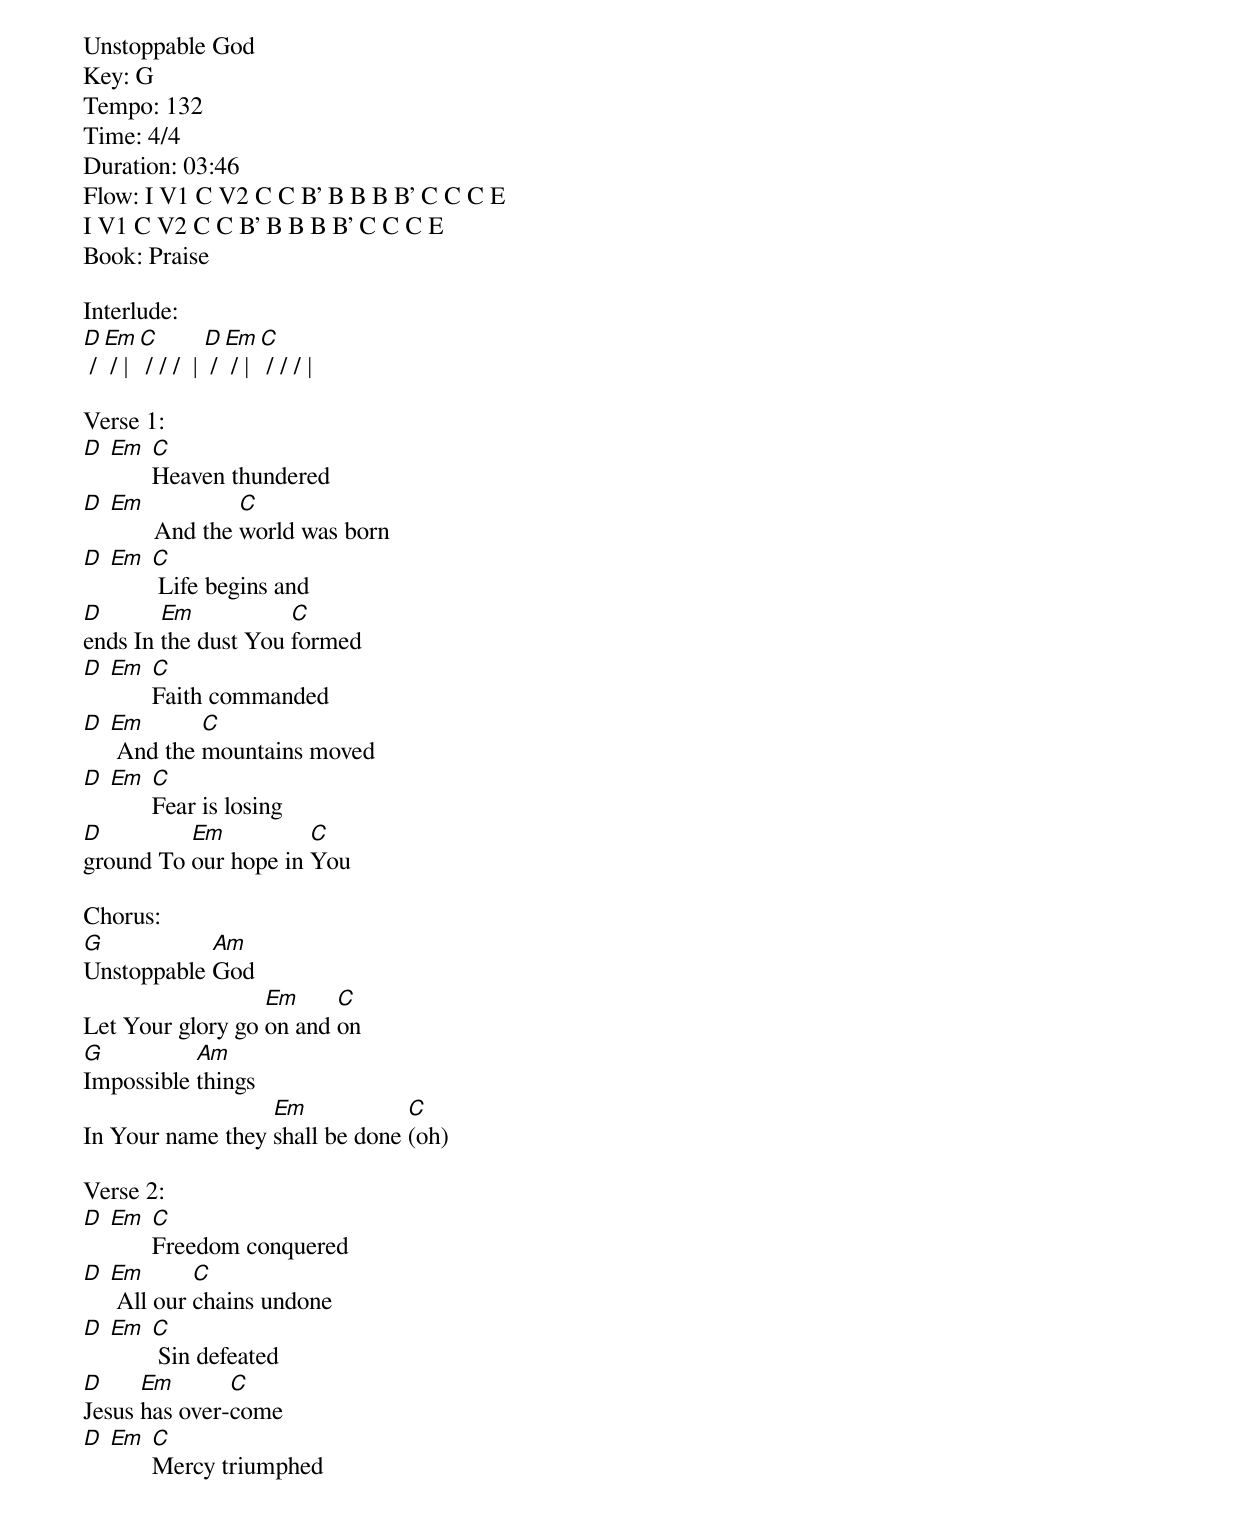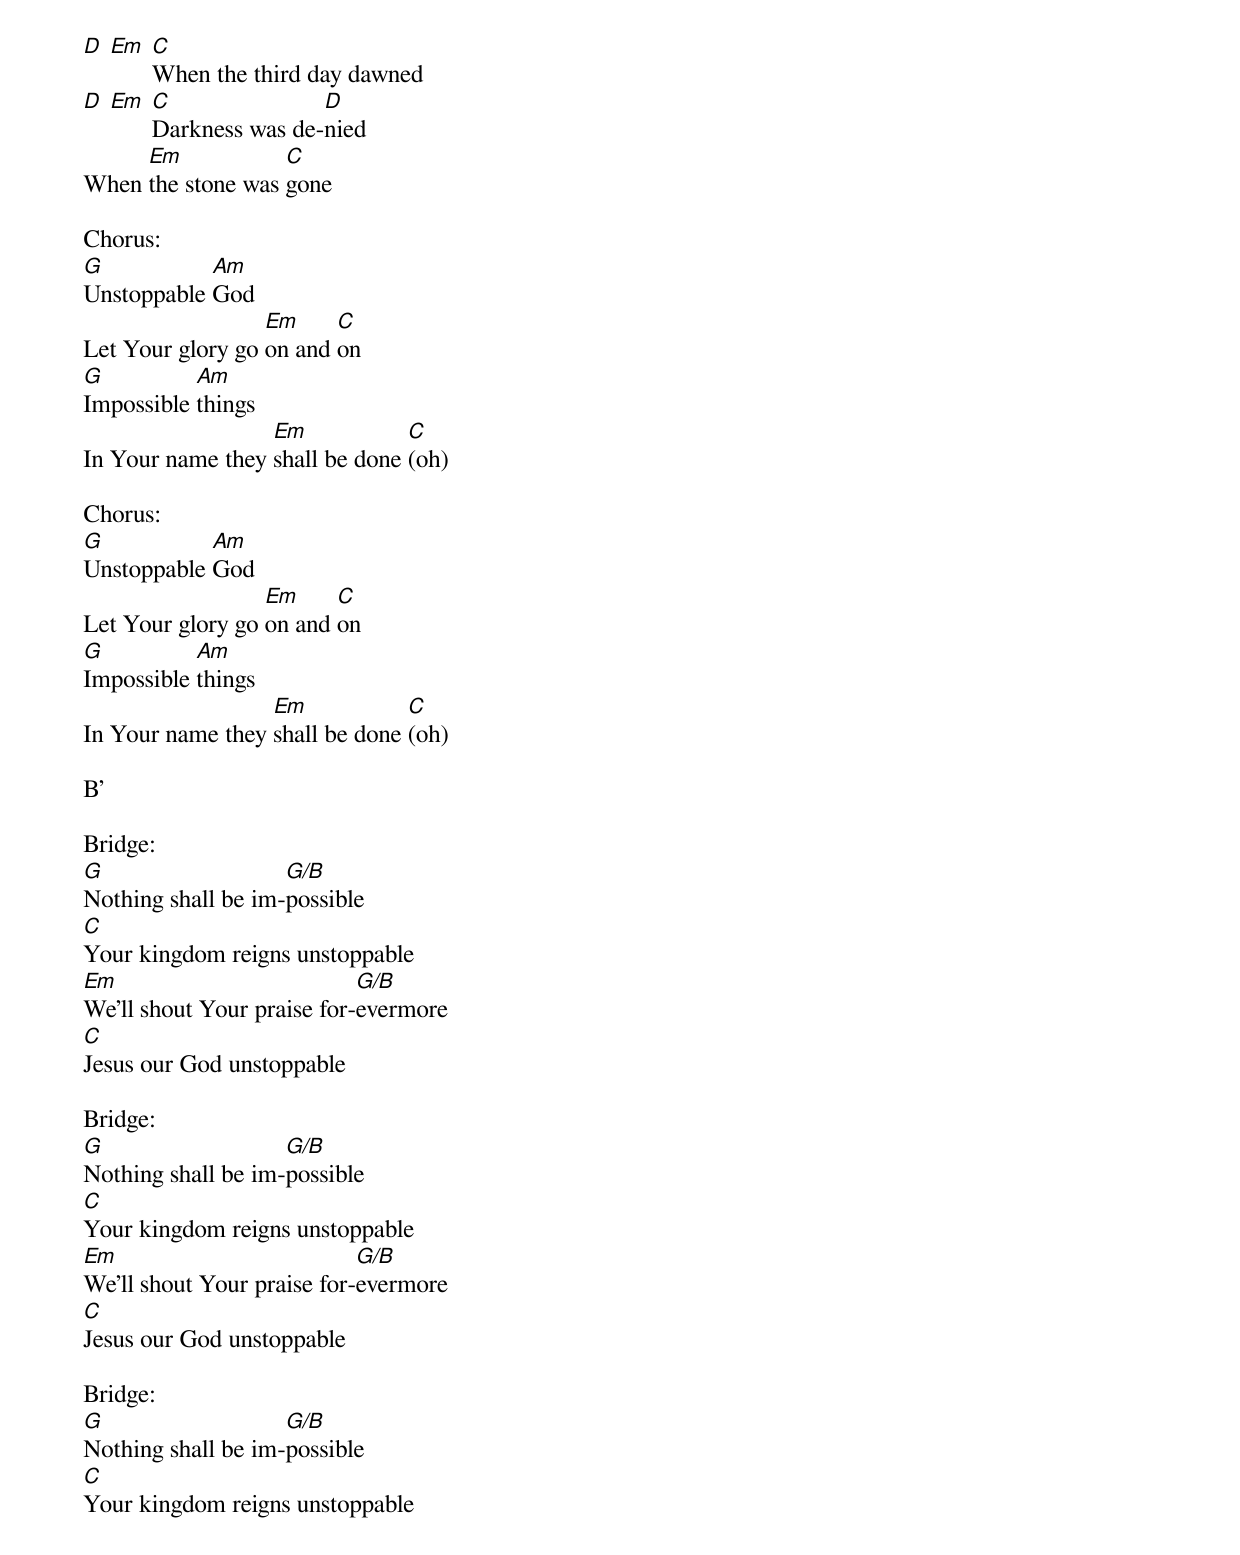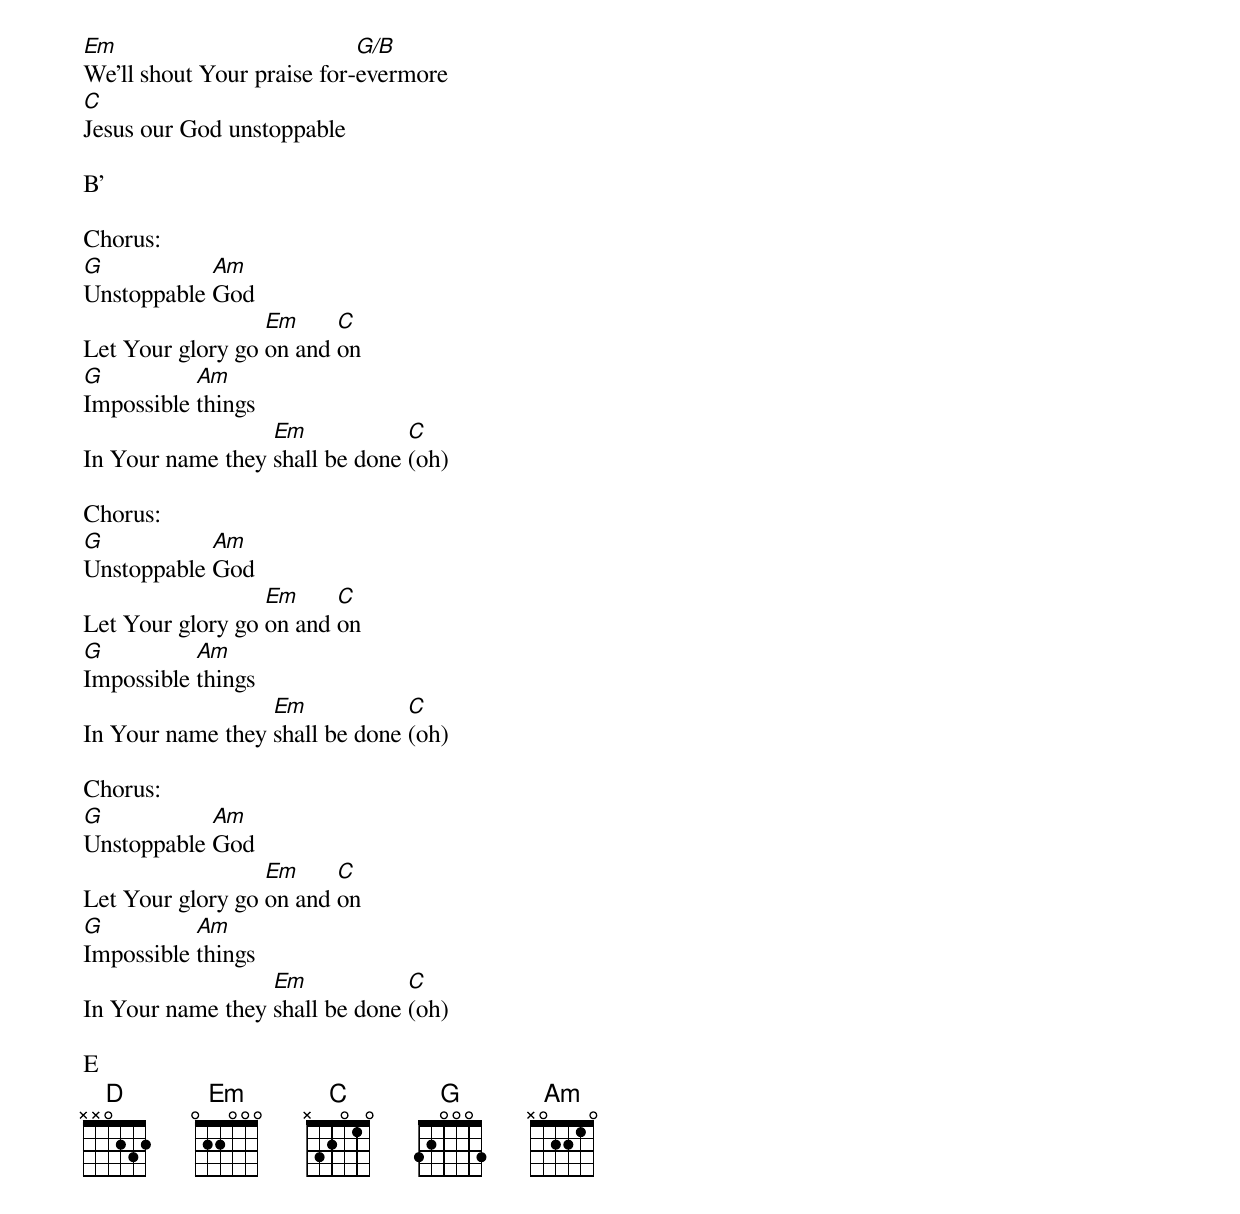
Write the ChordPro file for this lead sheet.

Unstoppable God
Key: G
Tempo: 132
Time: 4/4
Duration: 03:46
Flow: I V1 C V2 C C B’ B B B B’ C C C E
I V1 C V2 C C B’ B B B B’ C C C E
Book: Praise

Interlude:
[D] / [Em] / | [C] / / /  | [D] / [Em] / | [C] / / / |

Verse 1:
[D] [Em] [C]Heaven thundered
[D] [Em]       And the [C]world was born
[D] [Em] [C] Life begins and
[D]ends In [Em]the dust You [C]formed
[D] [Em] [C]Faith commanded
[D] [Em] And the [C]mountains moved
[D] [Em] [C]Fear is losing
[D]ground To [Em]our hope in [C]You

Chorus:
[G]Unstoppable [Am]God
Let Your glory go [Em]on and [C]on
[G]Impossible [Am]things
In Your name they [Em]shall be done [C](oh)

Verse 2:
[D] [Em] [C]Freedom conquered
[D] [Em] All our [C]chains undone
[D] [Em] [C] Sin defeated
[D]Jesus [Em]has over-[C]come
[D] [Em] [C]Mercy triumphed
[D] [Em] [C]When the third day dawned
[D] [Em] [C]Darkness was de-[D]nied
When [Em]the stone was [C]gone

Chorus:
[G]Unstoppable [Am]God
Let Your glory go [Em]on and [C]on
[G]Impossible [Am]things
In Your name they [Em]shall be done [C](oh)

Chorus:
[G]Unstoppable [Am]God
Let Your glory go [Em]on and [C]on
[G]Impossible [Am]things
In Your name they [Em]shall be done [C](oh)

B’

Bridge:
[G]Nothing shall be im-[G/B]possible
[C]Your kingdom reigns unstoppable
[Em]We'll shout Your praise for-[G/B]evermore
[C]Jesus our God unstoppable

Bridge:
[G]Nothing shall be im-[G/B]possible
[C]Your kingdom reigns unstoppable
[Em]We'll shout Your praise for-[G/B]evermore
[C]Jesus our God unstoppable

Bridge:
[G]Nothing shall be im-[G/B]possible
[C]Your kingdom reigns unstoppable
[Em]We'll shout Your praise for-[G/B]evermore
[C]Jesus our God unstoppable

B’

Chorus:
[G]Unstoppable [Am]God
Let Your glory go [Em]on and [C]on
[G]Impossible [Am]things
In Your name they [Em]shall be done [C](oh)

Chorus:
[G]Unstoppable [Am]God
Let Your glory go [Em]on and [C]on
[G]Impossible [Am]things
In Your name they [Em]shall be done [C](oh)

Chorus:
[G]Unstoppable [Am]God
Let Your glory go [Em]on and [C]on
[G]Impossible [Am]things
In Your name they [Em]shall be done [C](oh)

E
